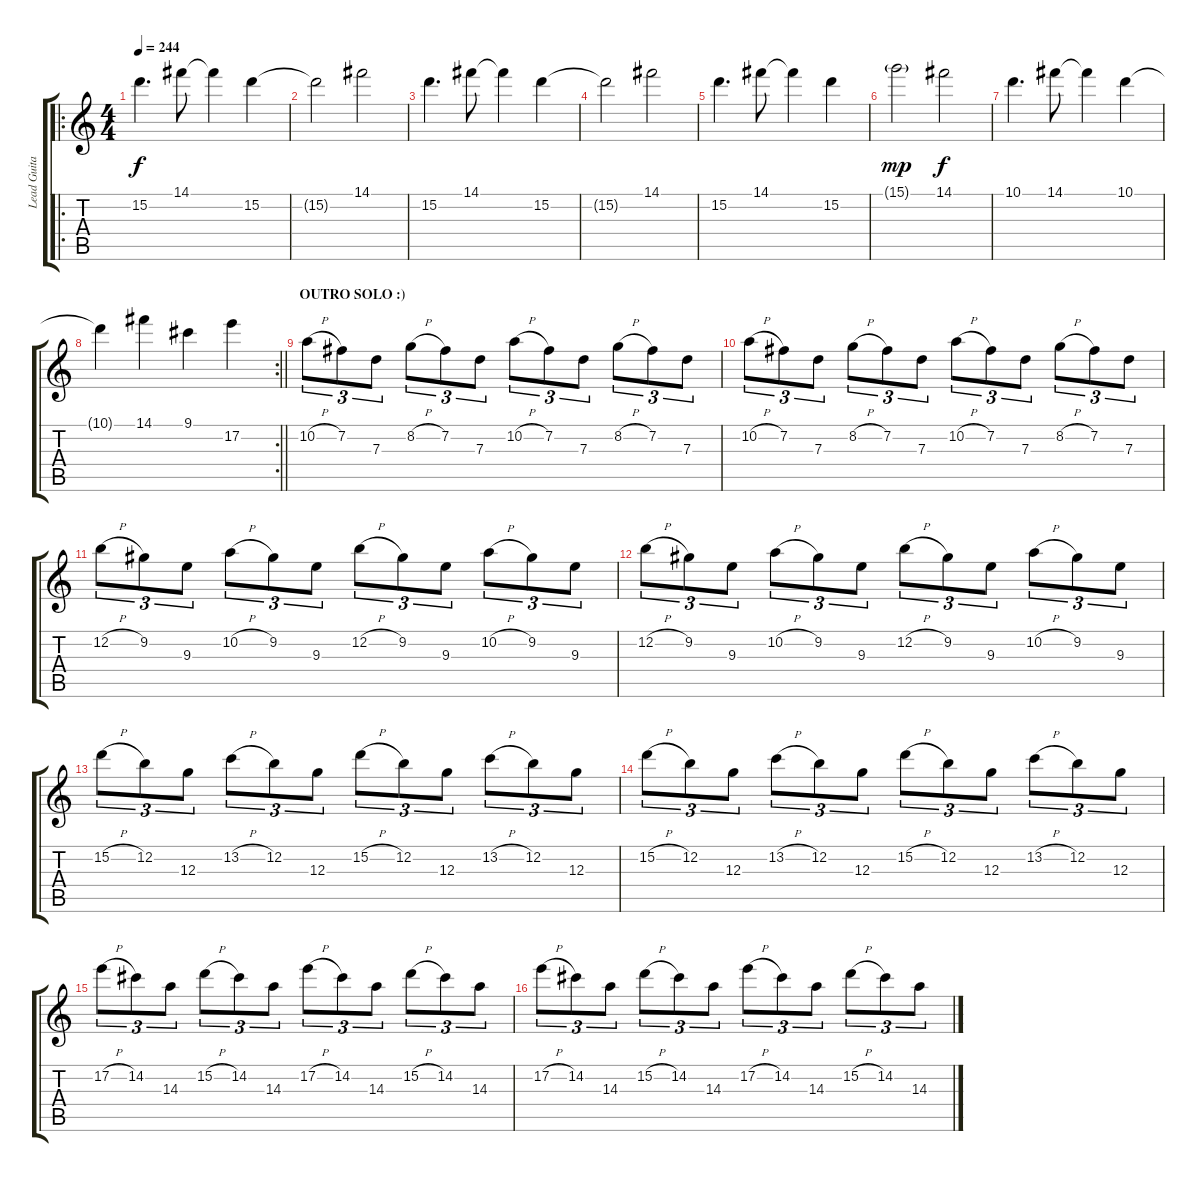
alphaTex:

\track ("Lead Guitar." "Lead Guita") {instrument electricguitarclean}
\staff {score tabs}
\tuning (E4 B3 G3 D3 A2 E2) {hide}
\ro
\ts (4 4)
\tempo 244
\clef g2
\ks c
15.2.4{d dy f} 14.1.8 14.1{t}.4 15.2.4 |
15.2{t}.2 14.1.2 |
15.2.4{d} 14.1.8 14.1{t}.4 15.2.4 |
15.2{t}.2 14.1.2 |
15.2.4{d} 14.1.8 14.1{t}.4 15.2.4 |
15.1{g}.2{dy mp} 14.1.2{dy f} |
10.1.4{d} 14.1.8 14.1{t}.4 10.1.4 |
\rc 2
\barLineRight lightlight
10.1{t}.4 14.1.4 9.1.4 17.2.4 |
\section ("" "OUTRO SOLO :)")
10.2{h}.8{tu (3 2)} 7.2.8{tu (3 2)} 7.3.8{tu (3 2)} 8.2{h}.8{tu (3 2)} 7.2.8{tu (3 2)} 7.3.8{tu (3 2)} 10.2{h}.8{tu (3 2)} 7.2.8{tu (3 2)} 7.3.8{tu (3 2)} 8.2{h}.8{tu (3 2)} 7.2.8{tu (3 2)} 7.3.8{tu (3 2)} |
10.2{h}.8{tu (3 2)} 7.2.8{tu (3 2)} 7.3.8{tu (3 2)} 8.2{h}.8{tu (3 2)} 7.2.8{tu (3 2)} 7.3.8{tu (3 2)} 10.2{h}.8{tu (3 2)} 7.2.8{tu (3 2)} 7.3.8{tu (3 2)} 8.2{h}.8{tu (3 2)} 7.2.8{tu (3 2)} 7.3.8{tu (3 2)} |
12.2{h}.8{tu (3 2)} 9.2.8{tu (3 2)} 9.3.8{tu (3 2)} 10.2{h}.8{tu (3 2)} 9.2.8{tu (3 2)} 9.3.8{tu (3 2)} 12.2{h}.8{tu (3 2)} 9.2.8{tu (3 2)} 9.3.8{tu (3 2)} 10.2{h}.8{tu (3 2)} 9.2.8{tu (3 2)} 9.3.8{tu (3 2)} |
12.2{h}.8{tu (3 2)} 9.2.8{tu (3 2)} 9.3.8{tu (3 2)} 10.2{h}.8{tu (3 2)} 9.2.8{tu (3 2)} 9.3.8{tu (3 2)} 12.2{h}.8{tu (3 2)} 9.2.8{tu (3 2)} 9.3.8{tu (3 2)} 10.2{h}.8{tu (3 2)} 9.2.8{tu (3 2)} 9.3.8{tu (3 2)} |
15.2{h}.8{tu (3 2)} 12.2.8{tu (3 2)} 12.3.8{tu (3 2)} 13.2{h}.8{tu (3 2)} 12.2.8{tu (3 2)} 12.3.8{tu (3 2)} 15.2{h}.8{tu (3 2)} 12.2.8{tu (3 2)} 12.3.8{tu (3 2)} 13.2{h}.8{tu (3 2)} 12.2.8{tu (3 2)} 12.3.8{tu (3 2)} |
15.2{h}.8{tu (3 2)} 12.2.8{tu (3 2)} 12.3.8{tu (3 2)} 13.2{h}.8{tu (3 2)} 12.2.8{tu (3 2)} 12.3.8{tu (3 2)} 15.2{h}.8{tu (3 2)} 12.2.8{tu (3 2)} 12.3.8{tu (3 2)} 13.2{h}.8{tu (3 2)} 12.2.8{tu (3 2)} 12.3.8{tu (3 2)} |
17.2{h}.8{tu (3 2)} 14.2.8{tu (3 2)} 14.3.8{tu (3 2)} 15.2{h}.8{tu (3 2)} 14.2.8{tu (3 2)} 14.3.8{tu (3 2)} 17.2{h}.8{tu (3 2)} 14.2.8{tu (3 2)} 14.3.8{tu (3 2)} 15.2{h}.8{tu (3 2)} 14.2.8{tu (3 2)} 14.3.8{tu (3 2)} |
17.2{h}.8{tu (3 2)} 14.2.8{tu (3 2)} 14.3.8{tu (3 2)} 15.2{h}.8{tu (3 2)} 14.2.8{tu (3 2)} 14.3.8{tu (3 2)} 17.2{h}.8{tu (3 2)} 14.2.8{tu (3 2)} 14.3.8{tu (3 2)} 15.2{h}.8{tu (3 2)} 14.2.8{tu (3 2)} 14.3.8{tu (3 2)}
